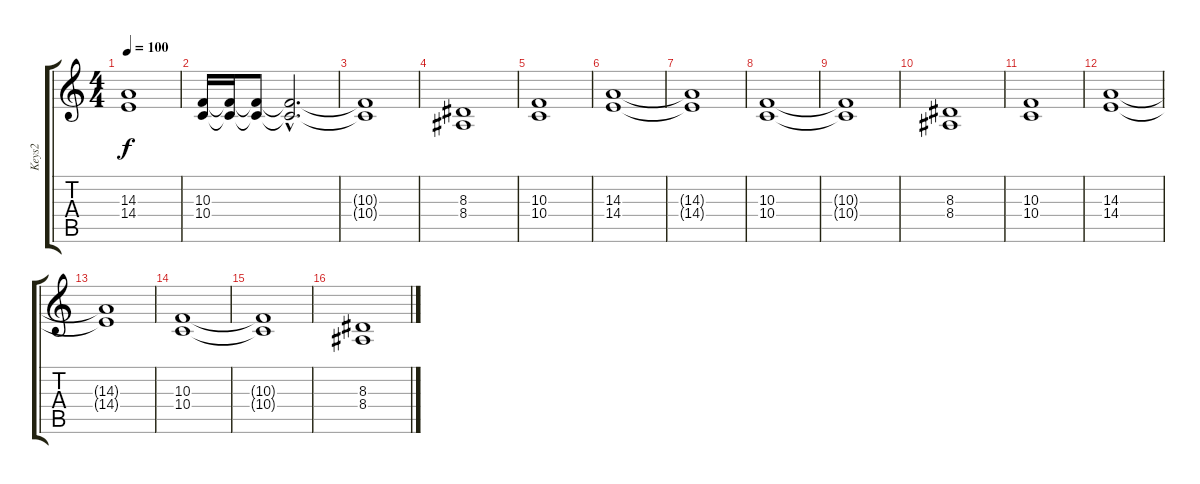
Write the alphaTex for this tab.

\track ("Keys2" "Keys2") {instrument choiraahs}
\staff {score tabs}
\tuning (E4 B3 G3 D3 A2 E2) {hide}
\ts (4 4)
\tempo 100
\clef g2
\ks c
(14.3{t} 14.4{t}).1{dy f} |
(10.3 10.4).16{volume 12} (10.3{t} 10.4{t}).16{volume 9} (10.3{t} 10.4{t}).8 (10.3{hac t} 10.4{hac t}).2{d} |
(10.3{t} 10.4{t}).1 |
(8.3 8.4).1{volume 10} |
(10.3 10.4).1 |
(14.3 14.4).1 |
(14.3{t} 14.4{t}).1 |
(10.3 10.4).1 |
(10.3{t} 10.4{t}).1 |
(8.3 8.4).1 |
(10.3 10.4).1 |
(14.3 14.4).1 |
(14.3{t} 14.4{t}).1 |
(10.3 10.4).1 |
(10.3{t} 10.4{t}).1 |
(8.3 8.4).1
